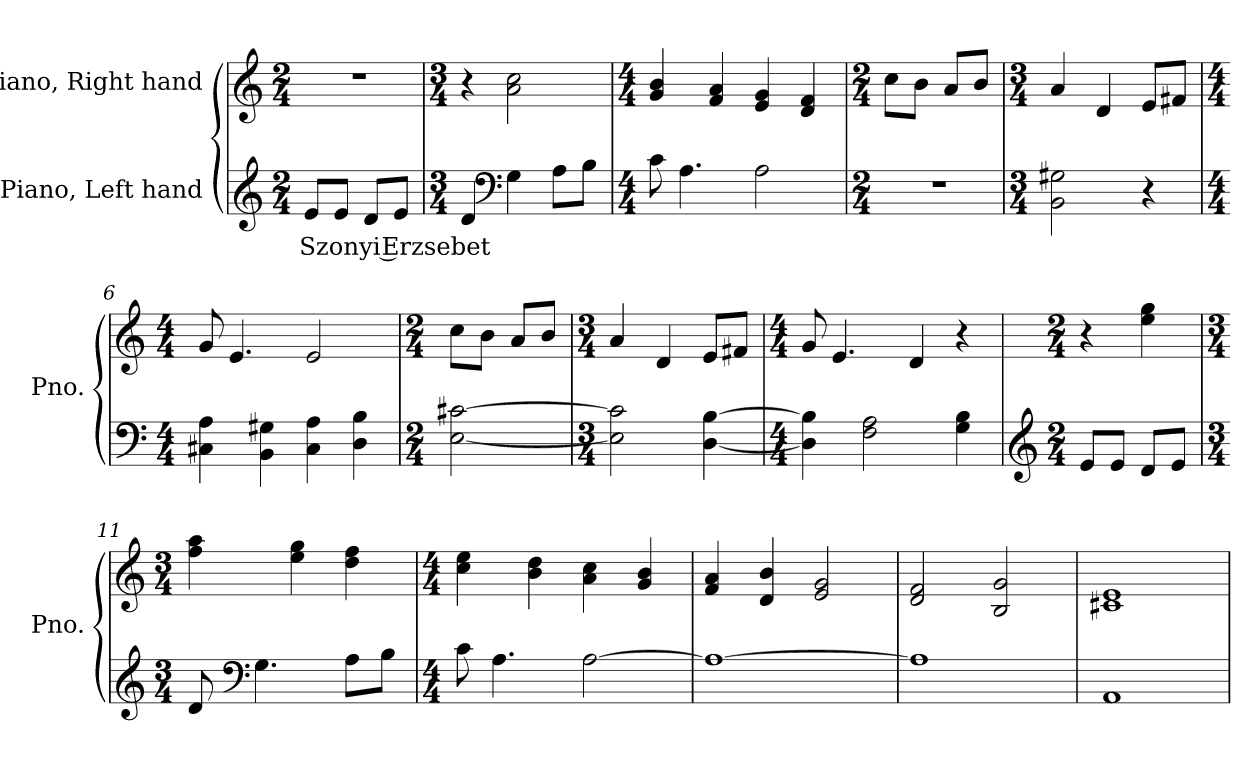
**kern	**text	**kern
*part2	*part2	*part1
*staff2	*staff2	*staff1
*I"Piano, Left hand	*	*I"Piano, Right hand
*I'Pno.	*	*I'Pno.
*clefG2	*	*clefG2
*k[]	*	*k[]
*M2/4	*	*M2/4
*MM120	*	*MM120
=1	=1	=1
!	!LO:LY:b	!
8e/L	Szonyi Erzsebet	2r
8e/J	.	.
8d/L	.	.
8e/J	.	.
=2	=2	=2
*M3/4	*	*M3/4
4d/	.	4r
*clefF4	*	*
4G\	.	2a\ 2cc\
8A\L	.	.
8B\J	.	.
=3	=3	=3
*M4/4	*	*M4/4
8c\	.	4g/ 4b/
4.A\	.	.
.	.	4f/ 4a/
2A\	.	4e/ 4g/
.	.	4d/ 4f/
=4	=4	=4
*M2/4	*	*M2/4
2r	.	8cc\L
.	.	8b\J
.	.	8a/L
.	.	8b/J
!!LO:LB:g=z
=5	=5	=5
*M3/4	*	*M3/4
2BB\ 2G#X\	.	4a/
.	.	4d/
4r	.	8e/L
.	.	8f#X/J
=6	=6	=6
*M4/4	*	*M4/4
4C#X\ 4A\	.	8g/
.	.	4.e/
4BB\ 4G#X\	.	.
4C#\ 4A\	.	2e/
4D\ 4B\	.	.
=7	=7	=7
*M2/4	*	*M2/4
[2E\ [2c#X\	.	8cc\L
.	.	8b\J
.	.	8a/L
.	.	8b/J
=8	=8	=8
*M3/4	*	*M3/4
2E\] 2c#\]	.	4a/
.	.	4d/
[4D\ [4B\	.	8e/L
.	.	8f#X/J
=9	=9	=9
*M4/4	*	*M4/4
4D\] 4B\]	.	8g/
.	.	4.e/
2F\ 2A\	.	.
.	.	4d/
4G\ 4B\	.	4r
=10	=10	=10
*clefG2	*	*
*M2/4	*	*M2/4
8e/L	.	4r
8e/J	.	.
8d/L	.	4ee\ 4gg\
8e/J	.	.
!!LO:LB:g=z
=11	=11	=11
*M3/4	*	*M3/4
8d/	.	4ff\ 4aa\
*clefF4	*	*
4.G\	.	.
.	.	4ee\ 4gg\
8A\L	.	4dd\ 4ff\
8B\J	.	.
=12	=12	=12
*M4/4	*	*M4/4
8c\	.	4cc\ 4ee\
4.A\	.	.
.	.	4b\ 4dd\
[2A\	.	4a\ 4cc\
.	.	4g/ 4b/
=13	=13	=13
1A_	.	4f/ 4a/
.	.	4d/ 4b/
.	.	2e/ 2g/
=14	=14	=14
1A]	.	2d/ 2f/
.	.	2B/ 2g/
=15	=15	=15
1AA	.	1c#X 1e
=	=	=
*-	*-	*-
